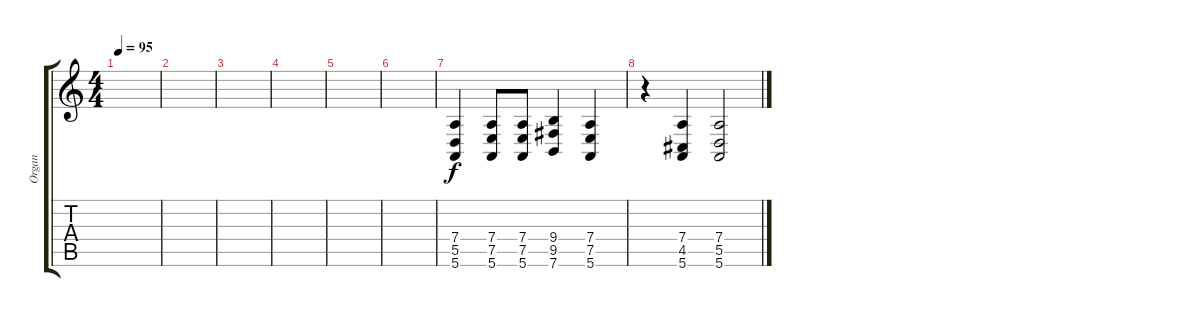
\track ("Organ" "Organ") {instrument stringensemble1}
\staff {score tabs}
\tuning (E4 B3 G3 D3 A2 E2) {hide}
\ts (4 4)
\tempo 95
\clef g2
\ks c
|
|
|
|
|
|
(7.4 5.5 5.6).4 (7.4 7.5 5.6).8 (7.4 7.5 5.6).8 (9.4 9.5 7.6).4 (7.4 7.5 5.6).4 |
r.4 (7.4 4.5 5.6).4 (7.4 5.5 5.6).2
